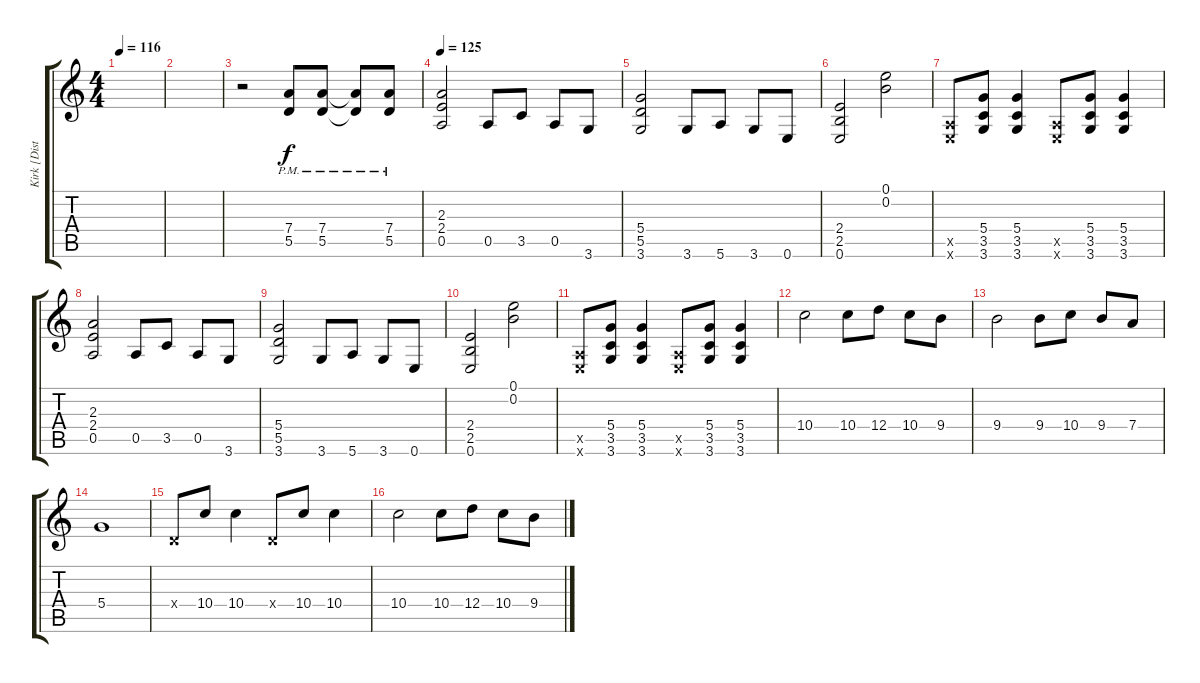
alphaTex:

\track ("Kirk [Distortion]" "Kirk [Dist") {instrument distortionguitar}
\staff {score tabs}
\tuning (E4 B3 G3 D3 A2 E2) {hide}
\ts (4 4)
\tempo 116
\clef g2
\ks c
|
|
r.2 (7.4{pm} 5.5{pm}).8 (7.4{pm} 5.5{pm}).8 (7.4{pm t} 5.5{pm t}).8 (7.4{pm} 5.5{pm}).8 |
\tempo 125
(2.3 2.4 0.5).2 0.5.8 3.5.8 0.5.8 3.6.8 |
(5.4 5.5 3.6).2 3.6.8 5.6.8 3.6.8 0.6.8 |
(2.4 2.5 0.6).2 (0.1 0.2).2 |
(0.5{x} 0.6{x}).8 (5.4 3.5 3.6).8 (5.4 3.5 3.6).4 (0.5{x} 0.6{x}).8 (5.4 3.5 3.6).8 (5.4 3.5 3.6).4 |
(2.3 2.4 0.5).2 0.5.8 3.5.8 0.5.8 3.6.8 |
(5.4 5.5 3.6).2 3.6.8 5.6.8 3.6.8 0.6.8 |
(2.4 2.5 0.6).2 (0.1 0.2).2 |
(0.5{x} 0.6{x}).8 (5.4 3.5 3.6).8 (5.4 3.5 3.6).4 (0.5{x} 0.6{x}).8 (5.4 3.5 3.6).8 (5.4 3.5 3.6).4 |
10.4.2 10.4.8 12.4.8 10.4.8 9.4.8 |
9.4.2 9.4.8 10.4.8 9.4.8 7.4.8 |
5.4.1 |
0.4{x}.8 10.4.8 10.4.4 0.4{x}.8 10.4.8 10.4.4 |
10.4.2 10.4.8 12.4.8 10.4.8 9.4.8
